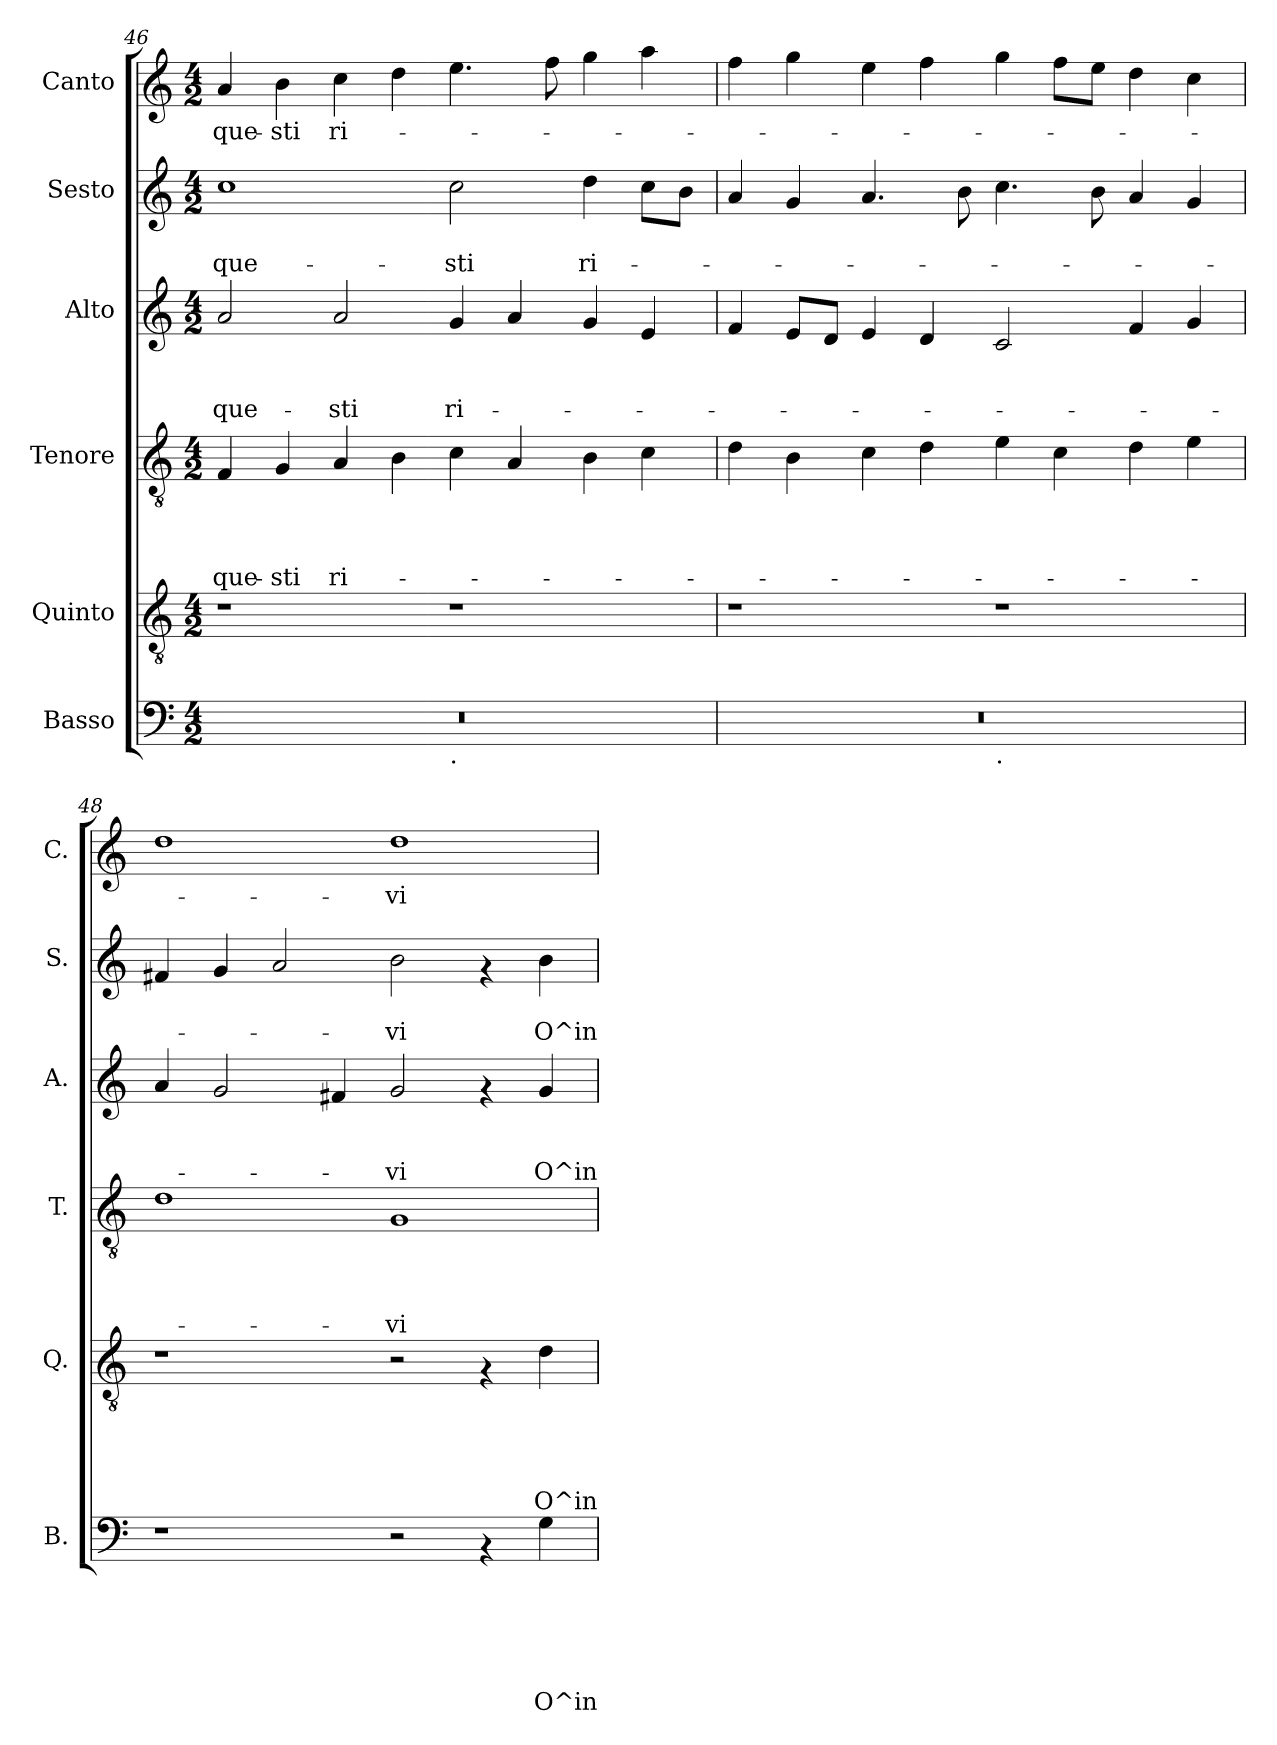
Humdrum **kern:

**kern	**text	**text	**text	**text	**text	**text	**kern	**text	**text	**text	**text	**text	**kern	**text	**text	**text	**text	**kern	**text	**text	**text	**kern	**text	**text	**kern	**text
*part6	*part6	*part6	*part6	*part6	*part6	*part6	*part5	*part5	*part5	*part5	*part5	*part5	*part4	*part4	*part4	*part4	*part4	*part3	*part3	*part3	*part3	*part2	*part2	*part2	*part1	*part1
*staff6	*staff6	*staff6	*staff6	*staff6	*staff6	*staff6	*staff5	*staff5	*staff5	*staff5	*staff5	*staff5	*staff4	*staff4	*staff4	*staff4	*staff4	*staff3	*staff3	*staff3	*staff3	*staff2	*staff2	*staff2	*staff1	*staff1
*I"Basso	*	*	*	*	*	*	*I"Quinto	*	*	*	*	*	*I"Tenore	*	*	*	*	*I"Alto	*	*	*	*I"Sesto	*	*	*I"Canto	*
*I'B.	*	*	*	*	*	*	*I'Q.	*	*	*	*	*	*I'T.	*	*	*	*	*I'A.	*	*	*	*I'S.	*	*	*I'C.	*
*clefF4	*	*	*	*	*	*	*clefGv2	*	*	*	*	*	*clefGv2	*	*	*	*	*clefG2	*	*	*	*clefG2	*	*	*clefG2	*
*k[]	*	*	*	*	*	*	*k[]	*	*	*	*	*	*k[]	*	*	*	*	*k[]	*	*	*	*k[]	*	*	*k[]	*
*C:	*	*	*	*	*	*	*C:	*	*	*	*	*	*C:	*	*	*	*	*C:	*	*	*	*C:	*	*	*C:	*
*M4/2	*	*	*	*	*	*	*M4/2	*	*	*	*	*	*M4/2	*	*	*	*	*M4/2	*	*	*	*M4/2	*	*	*M4/2	*
=46	=46	=46	=46	=46	=46	=46	=46	=46	=46	=46	=46	=46	=46	=46	=46	=46	=46	=46	=46	=46	=46	=46	=46	=46	=46	=46
!	!	!	!	!	!	!	!	!	!	!	!	!	!	!	!	!	!LO:LY:b	!	!	!	!LO:LY:b	!	!	!LO:LY:b	!	!LO:LY:b
*^	*	*	*	*	*	*	*	*	*	*	*	*	*	*	*	*	*	*	*	*	*	*	*	*	*	*
0r	1ryy	.	.	.	.	.	.	1r	.	.	.	.	.	4F/	.	.	.	que-	2a/	.	.	que-	1cc	.	que-	4a/	que-
!	!	!	!	!	!	!	!	!	!	!	!	!	!	!	!	!	!	!LO:LY:b	!	!	!	!	!	!	!	!	!LO:LY:b
.	.	.	.	.	.	.	.	.	.	.	.	.	.	4G/	.	.	.	-sti	.	.	.	.	.	.	.	4b\	-sti
!	!	!	!	!	!	!	!	!	!	!	!	!	!	!	!	!	!	!LO:LY:b	!	!	!	!LO:LY:b	!	!	!	!	!LO:LY:b
.	.	.	.	.	.	.	.	.	.	.	.	.	.	4A/	.	.	.	ri-	2a/	.	.	-sti	.	.	.	4cc\	ri-
.	.	.	.	.	.	.	.	.	.	.	.	.	.	4B\	.	.	.	.	.	.	.	.	.	.	.	4dd\	.
!	!LO:TX:b:t=.	!	!	!	!	!	!	!	!	!	!	!	!	!	!	!	!	!	!	!	!	!	!	!	!	!	!
!	!	!	!	!	!	!	!	!	!	!	!	!	!	!	!	!	!	!	!	!	!	!LO:LY:b	!	!	!LO:LY:b	!	!
.	1ryy	.	.	.	.	.	.	1r	.	.	.	.	.	4c\	.	.	.	.	4g/	.	.	ri-	2cc\	.	-sti	4.ee\	.
.	.	.	.	.	.	.	.	.	.	.	.	.	.	4A/	.	.	.	.	4a/	.	.	.	.	.	.	.	.
.	.	.	.	.	.	.	.	.	.	.	.	.	.	.	.	.	.	.	.	.	.	.	.	.	.	8ff\	.
!	!	!	!	!	!	!	!	!	!	!	!	!	!	!	!	!	!	!	!	!	!	!	!	!	!LO:LY:b	!	!
.	.	.	.	.	.	.	.	.	.	.	.	.	.	4B\	.	.	.	.	4g/	.	.	.	4dd\	.	ri-	4gg\	.
.	.	.	.	.	.	.	.	.	.	.	.	.	.	4c\	.	.	.	.	4e/	.	.	.	8cc\L	.	.	4aa\	.
.	.	.	.	.	.	.	.	.	.	.	.	.	.	.	.	.	.	.	.	.	.	.	8b\J	.	.	.	.
=47	=47	=47	=47	=47	=47	=47	=47	=47	=47	=47	=47	=47	=47	=47	=47	=47	=47	=47	=47	=47	=47	=47	=47	=47	=47	=47	=47
0r	1ryy	.	.	.	.	.	.	1r	.	.	.	.	.	4d\	.	.	.	.	4f/	.	.	.	4a/	.	.	4ff\	.
.	.	.	.	.	.	.	.	.	.	.	.	.	.	4B\	.	.	.	.	8e/L	.	.	.	4g/	.	.	4gg\	.
.	.	.	.	.	.	.	.	.	.	.	.	.	.	.	.	.	.	.	8d/J	.	.	.	.	.	.	.	.
.	.	.	.	.	.	.	.	.	.	.	.	.	.	4c\	.	.	.	.	4e/	.	.	.	4.a/	.	.	4ee\	.
.	.	.	.	.	.	.	.	.	.	.	.	.	.	4d\	.	.	.	.	4d/	.	.	.	.	.	.	4ff\	.
.	.	.	.	.	.	.	.	.	.	.	.	.	.	.	.	.	.	.	.	.	.	.	8b\	.	.	.	.
!	!LO:TX:b:t=.	!	!	!	!	!	!	!	!	!	!	!	!	!	!	!	!	!	!	!	!	!	!	!	!	!	!
.	1ryy	.	.	.	.	.	.	1r	.	.	.	.	.	4e\	.	.	.	.	2c/	.	.	.	4.cc\	.	.	4gg\	.
.	.	.	.	.	.	.	.	.	.	.	.	.	.	4c\	.	.	.	.	.	.	.	.	.	.	.	8ff\L	.
.	.	.	.	.	.	.	.	.	.	.	.	.	.	.	.	.	.	.	.	.	.	.	8b\	.	.	8ee\J	.
.	.	.	.	.	.	.	.	.	.	.	.	.	.	4d\	.	.	.	.	4f/	.	.	.	4a/	.	.	4dd\	.
.	.	.	.	.	.	.	.	.	.	.	.	.	.	4e\	.	.	.	.	4g/	.	.	.	4g/	.	.	4cc\	.
*v	*v	*	*	*	*	*	*	*	*	*	*	*	*	*	*	*	*	*	*	*	*	*	*	*	*	*	*
=48	=48	=48	=48	=48	=48	=48	=48	=48	=48	=48	=48	=48	=48	=48	=48	=48	=48	=48	=48	=48	=48	=48	=48	=48	=48	=48
1r	.	.	.	.	.	.	1r	.	.	.	.	.	1d	.	.	.	.	4a/	.	.	.	4f#X/	.	.	1dd	.
.	.	.	.	.	.	.	.	.	.	.	.	.	.	.	.	.	.	2g/	.	.	.	4g/	.	.	.	.
.	.	.	.	.	.	.	.	.	.	.	.	.	.	.	.	.	.	.	.	.	.	2a/	.	.	.	.
.	.	.	.	.	.	.	.	.	.	.	.	.	.	.	.	.	.	4f#X/	.	.	.	.	.	.	.	.
!	!	!	!	!	!	!	!	!	!	!	!	!	!	!	!	!	!LO:LY:b	!	!	!	!LO:LY:b	!	!	!LO:LY:b	!	!LO:LY:b
2r	.	.	.	.	.	.	2r	.	.	.	.	.	1G	.	.	.	-vi	2g/	.	.	-vi	2b\	.	-vi	1dd	-vi
4rAA	.	.	.	.	.	.	4rF	.	.	.	.	.	.	.	.	.	.	4rf	.	.	.	4rf	.	.	.	.
!	!	!	!	!	!	!LO:LY:b	!	!	!	!	!	!LO:LY:b	!	!	!	!	!	!	!	!	!LO:LY:b	!	!	!LO:LY:b	!	!
4G\	.	.	.	.	.	O^in	4d\	.	.	.	.	O^in	.	.	.	.	.	4g/	.	.	O^in	4b\	.	O^in	.	.
=	=	=	=	=	=	=	=	=	=	=	=	=	=	=	=	=	=	=	=	=	=	=	=	=	=	=
*-	*-	*-	*-	*-	*-	*-	*-	*-	*-	*-	*-	*-	*-	*-	*-	*-	*-	*-	*-	*-	*-	*-	*-	*-	*-	*-
